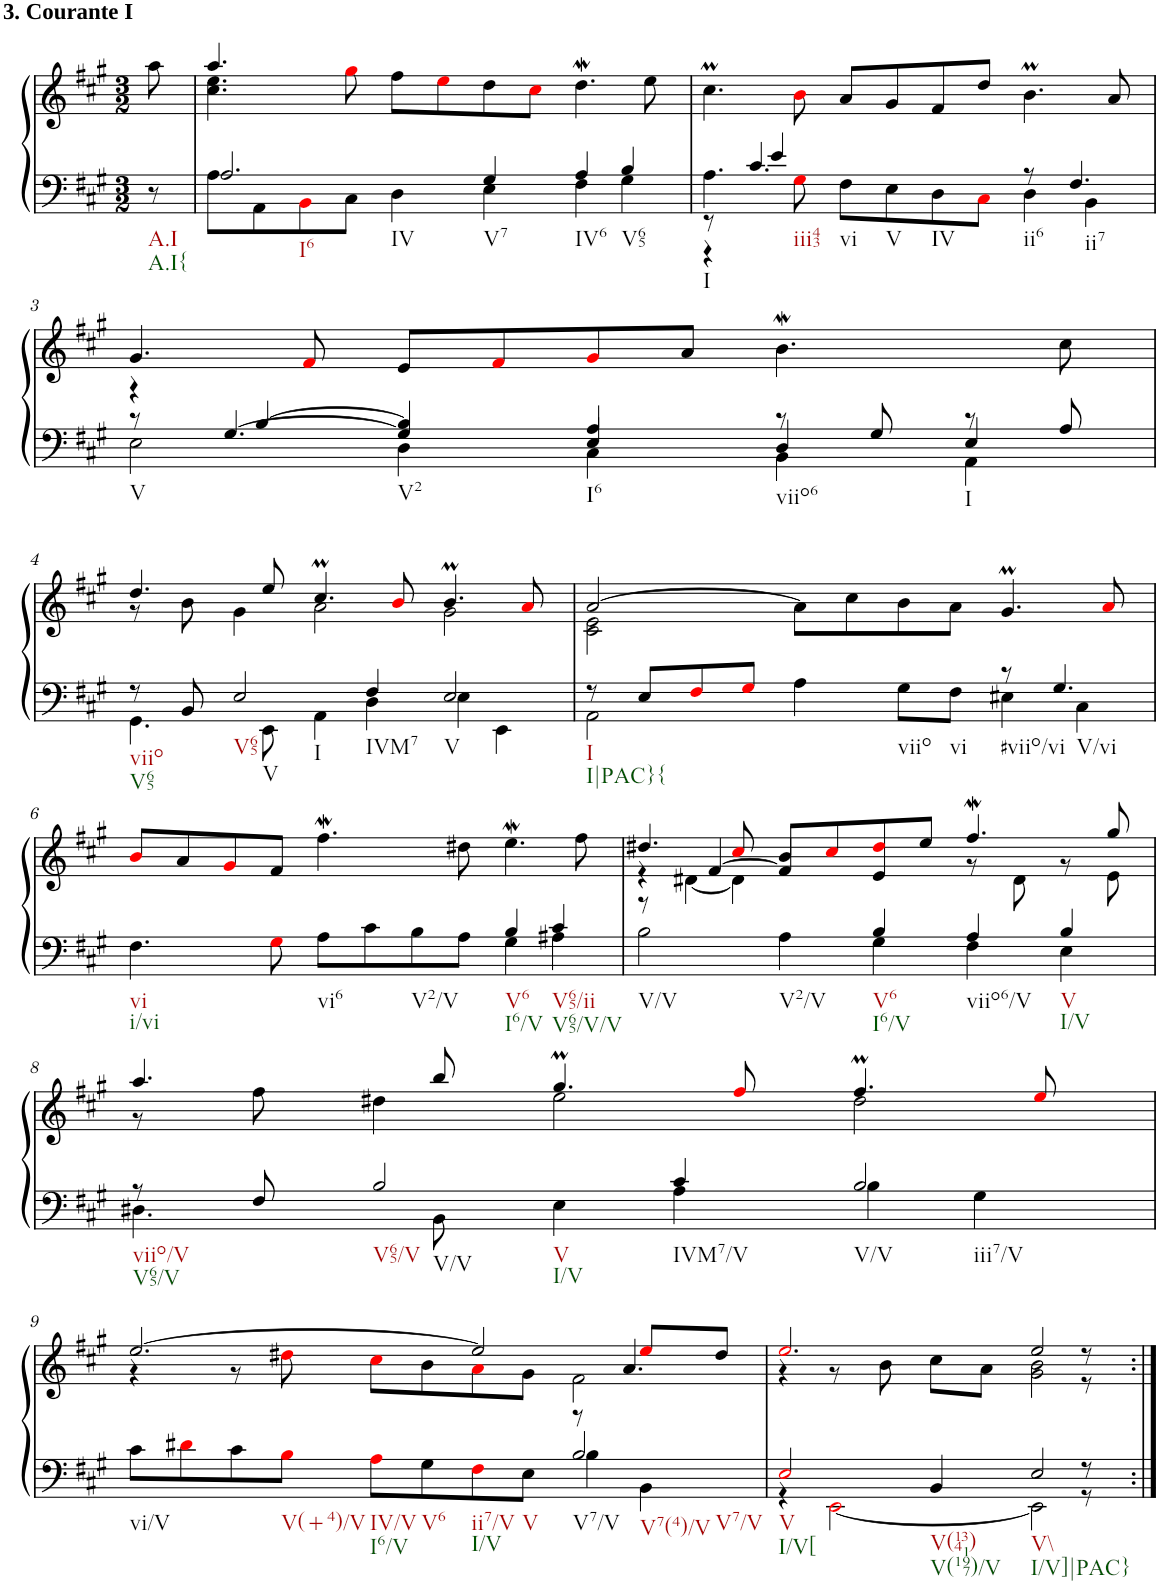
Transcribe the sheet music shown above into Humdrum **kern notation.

**kern	**kern
*part1	*part1
*staff2	*staff1
*I"unbenannt1	*
*clefF4	*clefG2
*k[f#c#g#]	*k[f#c#g#]
*M3/2	*M3/2
=	=
!	!LO:TX:a:B:t=3. Courante I
!LO:TX:b:t=A.I	!
!LO:TX:b:t=A.I{	!
8r	8aa\
=1	=1
*^	*^
!LO:TX:b:t=I6	!	!	!
!LO:TX:b:t=IV	!	!	!
2.A/	8A\L	4.aa/	4.cc#\ 4.ee\
.	8AA\	.	.
.	8BBi\	.	.
.	8C#\J	8gg#i\	1ryy
.	4D\	8ff#\L	.
.	.	8eei\	.
!LO:TX:b:t=V7	!	!	!
4G#/	4E\	8dd\	.
.	.	8cc#i\J	.
!LO:TX:b:t=IV6	!	!	!
4A/	4F#\	4.ddw\	.
!LO:TX:b:t=V65	!	!	!
4B/	4G#\	.	.
.	.	8ee\	8ryy
=2	=2	=2	=2
*	*^	*	*
!LO:TX:b:t=I	!	!	!	!
*	*	*	*v	*v
4.A\	8r	4r	4.cc#m\
.	4.c#/	.	.
.	.	4e/	.
!LO:TX:b:t=iii43	!	!	!
8G#i\	.	.	8bi\
!LO:TX:b:t=vi	!	!	!
8F#\L	2ryy	1ryy	8a/L
!LO:TX:b:t=V	!	!	!
8E\	.	.	8g#/
!LO:TX:b:t=IV	!	!	!
8D\	.	.	8f#/
8C#i\J	.	.	8dd/J
!LO:TX:b:t=ii6	!	!	!
8r	4D\	.	4.bM\
!LO:TX:b:t=ii7	!	!	!
4.F#/	.	.	.
.	4BB\	.	.
.	.	.	8a/
!!LO:LB:g=z
=3	=3	=3	=3
!LO:TX:b:t=V	!	!	!
4r	8r	2E\	4.g#/
.	[4.G#/	.	.
[4B/	.	.	.
.	.	.	8f#i/
!LO:TX:b:t=V2	!	!	!
4B/]	4G#/]	4D\	8e/L
.	.	.	8f#i/
!LO:TX:b:t=I6	!	!	!
4A/	4E/	4C#\	8g#i/
.	.	.	8a/J
!LO:TX:b:t=viio6	!	!	!
8r	4D/	4BB\	4.bW\
8G#/	.	.	.
!LO:TX:b:t=I	!	!	!
8r	4E/	4AA\	.
8A/	.	.	8cc#\
*	*v	*v	*
!!LO:LB:g=z
=4	=4	=4
*	*	*^
!LO:TX:b:t=viio	!	!	!
!LO:TX:b:t=V65	!	!	!
8r	4.GG#\	4.dd/	8r
8BB/	.	.	8b\
!LO:TX:b:t=V65	!	!	!
!LO:TX:b:t=V	!	!	!
!LO:TX:b:t=I	!	!	!
2E/	.	.	4g#\
.	8EE\	8ee/	.
.	4AA\	4.cc#m/	2a\
!LO:TX:b:t=IVM7	!	!	!
4F#/	4D\	.	.
.	.	8bi/	.
!LO:TX:b:t=V	!	!	!
2E/	4E\	4.bM/	2g#\
.	4EE\	.	.
.	.	8ai/	.
=5	=5	=5	=5
!LO:TX:b:t=I	!	!	!
!LO:TX:b:t=I|PAC}{	!	!	!
8r	2AA\	[2a/	2c#\ 2e\
8E/L	.	.	.
8F#i/	.	.	.
8G#i/J	.	.	.
4A\	2ryy	8a\L]	1ryy
.	.	8cc#\	.
!LO:TX:b:t=viio	!	!	!
8G#\L	.	8b\	.
!LO:TX:b:t=vi	!	!	!
8F#\J	.	8a\J	.
!LO:TX:b:t=#viio/vi	!	!	!
8r	4E#X\	4.g#m/	.
!LO:TX:b:t=V/vi	!	!	!
4.G#/	.	.	.
.	4C#\	.	.
.	.	8ai/	.
*	*	*v	*v
!!LO:LB:g=z
=6	=6	=6
!LO:TX:b:t=vi	!	!
!LO:TX:b:t=i/vi	!	!
4.F#\	1ryy	8bi/L
.	.	8a/
.	.	8g#i/
8G#i\	.	8f#/J
!LO:TX:b:t=vi6	!	!
8A\L	.	4.ff#W\
8c#\	.	.
!LO:TX:b:t=V2/V	!	!
8B\	.	.
8A\J	.	8dd#X\
!LO:TX:b:t=V6	!	!
!LO:TX:b:t=I6/V	!	!
4B/	4G#\	4.eeW\
!LO:TX:b:t=V65/ii	!	!
!LO:TX:b:t=V65/V/V	!	!
4c#/	4A#X\	.
.	.	8ff#\
=7	=7	=7
*	*	*^
*	*	*	*^
!LO:TX:b:t=V/V	!	!	!	!
2B\	2.ryy	4.dd#X/	4r	8r
.	.	.	.	[4d#X\
.	.	.	[4f#/	.
.	.	8cc#i/	.	4d#\]
!LO:TX:b:t=V2/V	!	!	!	!
4A\	.	8b/L	4f#/]	.
.	.	8cc#i/	.	2..ryy
!LO:TX:b:t=V6	!	!	!	!
!LO:TX:b:t=I6/V	!	!	!	!
4B/	4G#\	8dd#i/	4e/	.
.	.	8ee/J	.	.
!LO:TX:b:t=viio6/V	!	!	!	!
4A/	4F#\	4.ff#W/	8r	.
.	.	.	8d#\	.
!LO:TX:b:t=V	!	!	!	!
!LO:TX:b:t=I/V	!	!	!	!
4B/	4E\	.	8r	.
.	.	8gg#/	8e\	.
*	*	*	*v	*v
!!LO:LB:g=z
=8	=8	=8	=8
!LO:TX:b:t=viio/V	!	!	!
!LO:TX:b:t=V65/V	!	!	!
8r	4.D#X\	4.aa/	8r
8F#/	.	.	8ff#\
!LO:TX:b:t=V65/V	!	!	!
!LO:TX:b:t=V/V	!	!	!
!LO:TX:b:t=V	!	!	!
!LO:TX:b:t=I/V	!	!	!
2B/	.	.	4dd#X\
.	8BB\	8bb/	.
.	4E\	4.gg#m/	2ee\
!LO:TX:b:t=IVM7/V	!	!	!
4c#/	4A\	.	.
.	.	8ff#i/	.
!LO:TX:b:t=V/V	!	!	!
!LO:TX:b:t=iii7/V	!	!	!
2B/	4B\	4.ff#M/	2dd#\
.	4G#\	.	.
.	.	8eei/	.
!!LO:LB:g=z
=9	=9	=9	=9
*	*	*	*^
!LO:TX:b:t=vi/V	!	!	!	!
8c#\L	1ryy	[2.ee/	4r	1ryy
8d#Xi\	.	.	.	.
8c#\	.	.	8r	.
!LO:TX:b:t=V(+4)/V	!	!	!	!
8Bi\J	.	.	8dd#Xi\	.
!LO:TX:b:t=IV/V	!	!	!	!
!LO:TX:b:t=I6/V	!	!	!	!
8Ai\L	.	.	8cc#i\L	.
!LO:TX:b:t=V6	!	!	!	!
8G#\	.	.	8b\	.
!LO:TX:b:t=ii7/V	!	!	!	!
!LO:TX:b:t=I/V	!	!	!	!
8F#i\	.	2ee/]	8ai\	.
!LO:TX:b:t=V	!	!	!	!
8E\J	.	.	8g#\J	.
!LO:TX:b:t=V7/V	!	!	!	!
!LO:TX:b:t=V7(4)/V	!	!	!	!
!LO:TX:b:t=V7/V	!	!	!	!
2B/	4B\	.	2f#\	8r
.	.	.	.	4.a/
.	4BB\	8eei/L	.	.
.	.	8dd#/J	.	.
*	*	*	*v	*v
=10	=10	=10	=10
!LO:TX:b:t=V	!	!	!
!LO:TX:b:t=I/V[	!	!	!
2Ei/	4r	2.eei/	4r
.	[2EEi\	.	8r
.	.	.	8b\
!LO:TX:b:t=V(134)	!	!	!
!LO:TX:b:t=V(1197)/V	!	!	!
4BB/	.	.	8cc#\L
.	.	.	8a\J
!LO:TX:b:t=V\\	!	!	!
!LO:TX:b:t=I/V]|PAC}	!	!	!
2E/	2EE\]	2ee/	2g#\ 2b\
8r	8r	8r	8r
*v	*v	*	*
*	*v	*v
=:|!	=:|!
*-	*-
